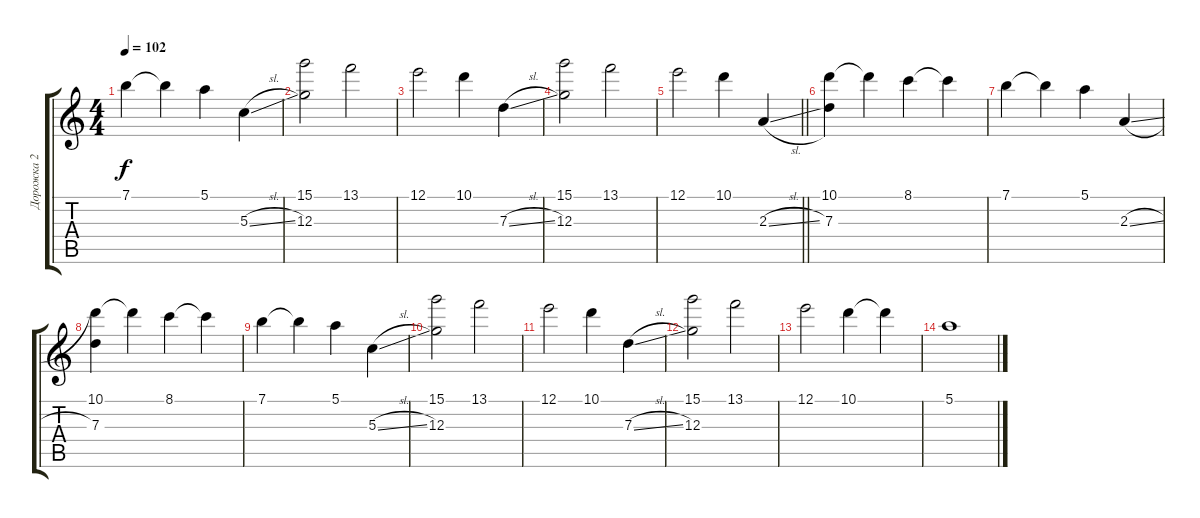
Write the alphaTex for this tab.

\track ("Дорожка 2" "Дорожка 2") {instrument acousticguitarsteel}
\staff {score tabs}
\tuning (E4 B3 G3 D3 A2 E2) {hide}
\ts (4 4)
\tempo 102
\clef g2
\ks c
7.1.4{dy f} 7.1{t}.4 5.1.4 5.3{sl}.4 |
(15.1 12.3).2 13.1.2 |
12.1.2 10.1.4 7.3{sl}.4 |
(15.1 12.3).2 13.1.2 |
\barLineRight lightlight
12.1.2 10.1.4 2.3{sl}.4 |
(10.1 7.3).4 10.1{t}.4 8.1.4 8.1{t}.4 |
7.1.4 7.1{t}.4 5.1.4 2.3{sl}.4 |
(10.1 7.3).4 10.1{t}.4 8.1.4 8.1{t}.4 |
7.1.4 7.1{t}.4 5.1.4 5.3{sl}.4 |
(15.1 12.3).2 13.1.2 |
12.1.2 10.1.4 7.3{sl}.4 |
(15.1 12.3).2 13.1.2 |
12.1.2 10.1.4 10.1{t}.4 |
5.1.1
